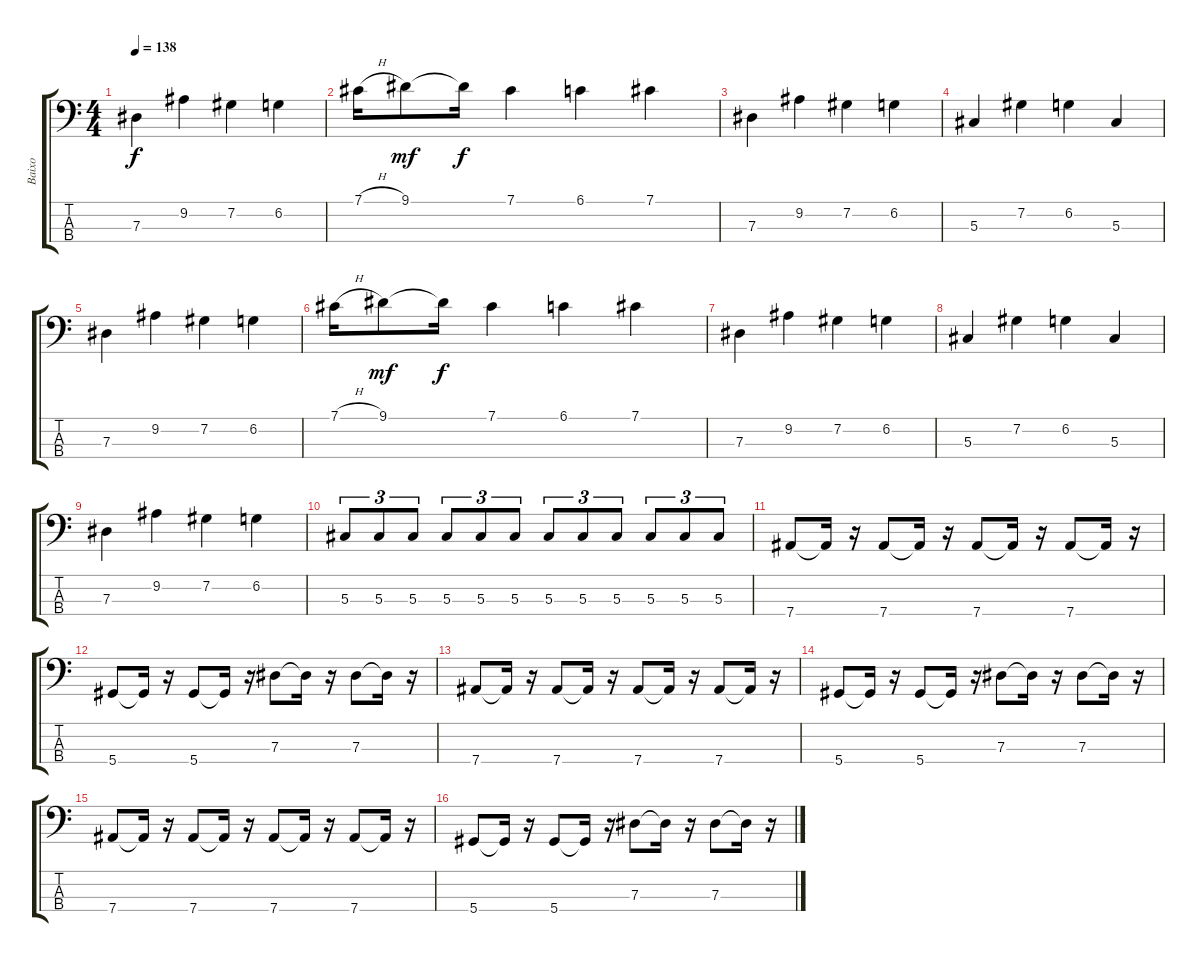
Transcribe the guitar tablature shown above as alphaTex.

\track ("Baixo" "Baixo") {instrument electricbasspick}
\staff {score tabs}
\tuning (Gb2 Db2 Ab1 Eb1) {hide}
\ts (4 4)
\tempo 138
\clef f4
\ks c
7.3.4{dy f} 9.2.4 7.2.4 6.2.4 |
7.1{h}.16 9.1.8{dy mf} 9.1{t}.16{dy f} 7.1.4 6.1.4 7.1.4 |
7.3.4 9.2.4 7.2.4 6.2.4 |
5.3.4 7.2.4 6.2.4 5.3.4 |
7.3.4 9.2.4 7.2.4 6.2.4 |
7.1{h}.16 9.1.8{dy mf} 9.1{t}.16{dy f} 7.1.4 6.1.4 7.1.4 |
7.3.4 9.2.4 7.2.4 6.2.4 |
5.3.4 7.2.4 6.2.4 5.3.4 |
7.3.4 9.2.4 7.2.4 6.2.4 |
5.3.8{tu (3 2)} 5.3.8{tu (3 2)} 5.3.8{tu (3 2)} 5.3.8{tu (3 2)} 5.3.8{tu (3 2)} 5.3.8{tu (3 2)} 5.3.8{tu (3 2)} 5.3.8{tu (3 2)} 5.3.8{tu (3 2)} 5.3.8{tu (3 2)} 5.3.8{tu (3 2)} 5.3.8{tu (3 2)} |
7.4.8 7.4{t}.16 r.16 7.4.8 7.4{t}.16 r.16 7.4.8 7.4{t}.16 r.16 7.4.8 7.4{t}.16 r.16 |
5.4.8 5.4{t}.16 r.16 5.4.8 5.4{t}.16 r.16 7.3.8 7.3{t}.16 r.16 7.3.8 7.3{t}.16 r.16 |
7.4.8 7.4{t}.16 r.16 7.4.8 7.4{t}.16 r.16 7.4.8 7.4{t}.16 r.16 7.4.8 7.4{t}.16 r.16 |
5.4.8 5.4{t}.16 r.16 5.4.8 5.4{t}.16 r.16 7.3.8 7.3{t}.16 r.16 7.3.8 7.3{t}.16 r.16 |
7.4.8 7.4{t}.16 r.16 7.4.8 7.4{t}.16 r.16 7.4.8 7.4{t}.16 r.16 7.4.8 7.4{t}.16 r.16 |
5.4.8 5.4{t}.16 r.16 5.4.8 5.4{t}.16 r.16 7.3.8 7.3{t}.16 r.16 7.3.8 7.3{t}.16 r.16
